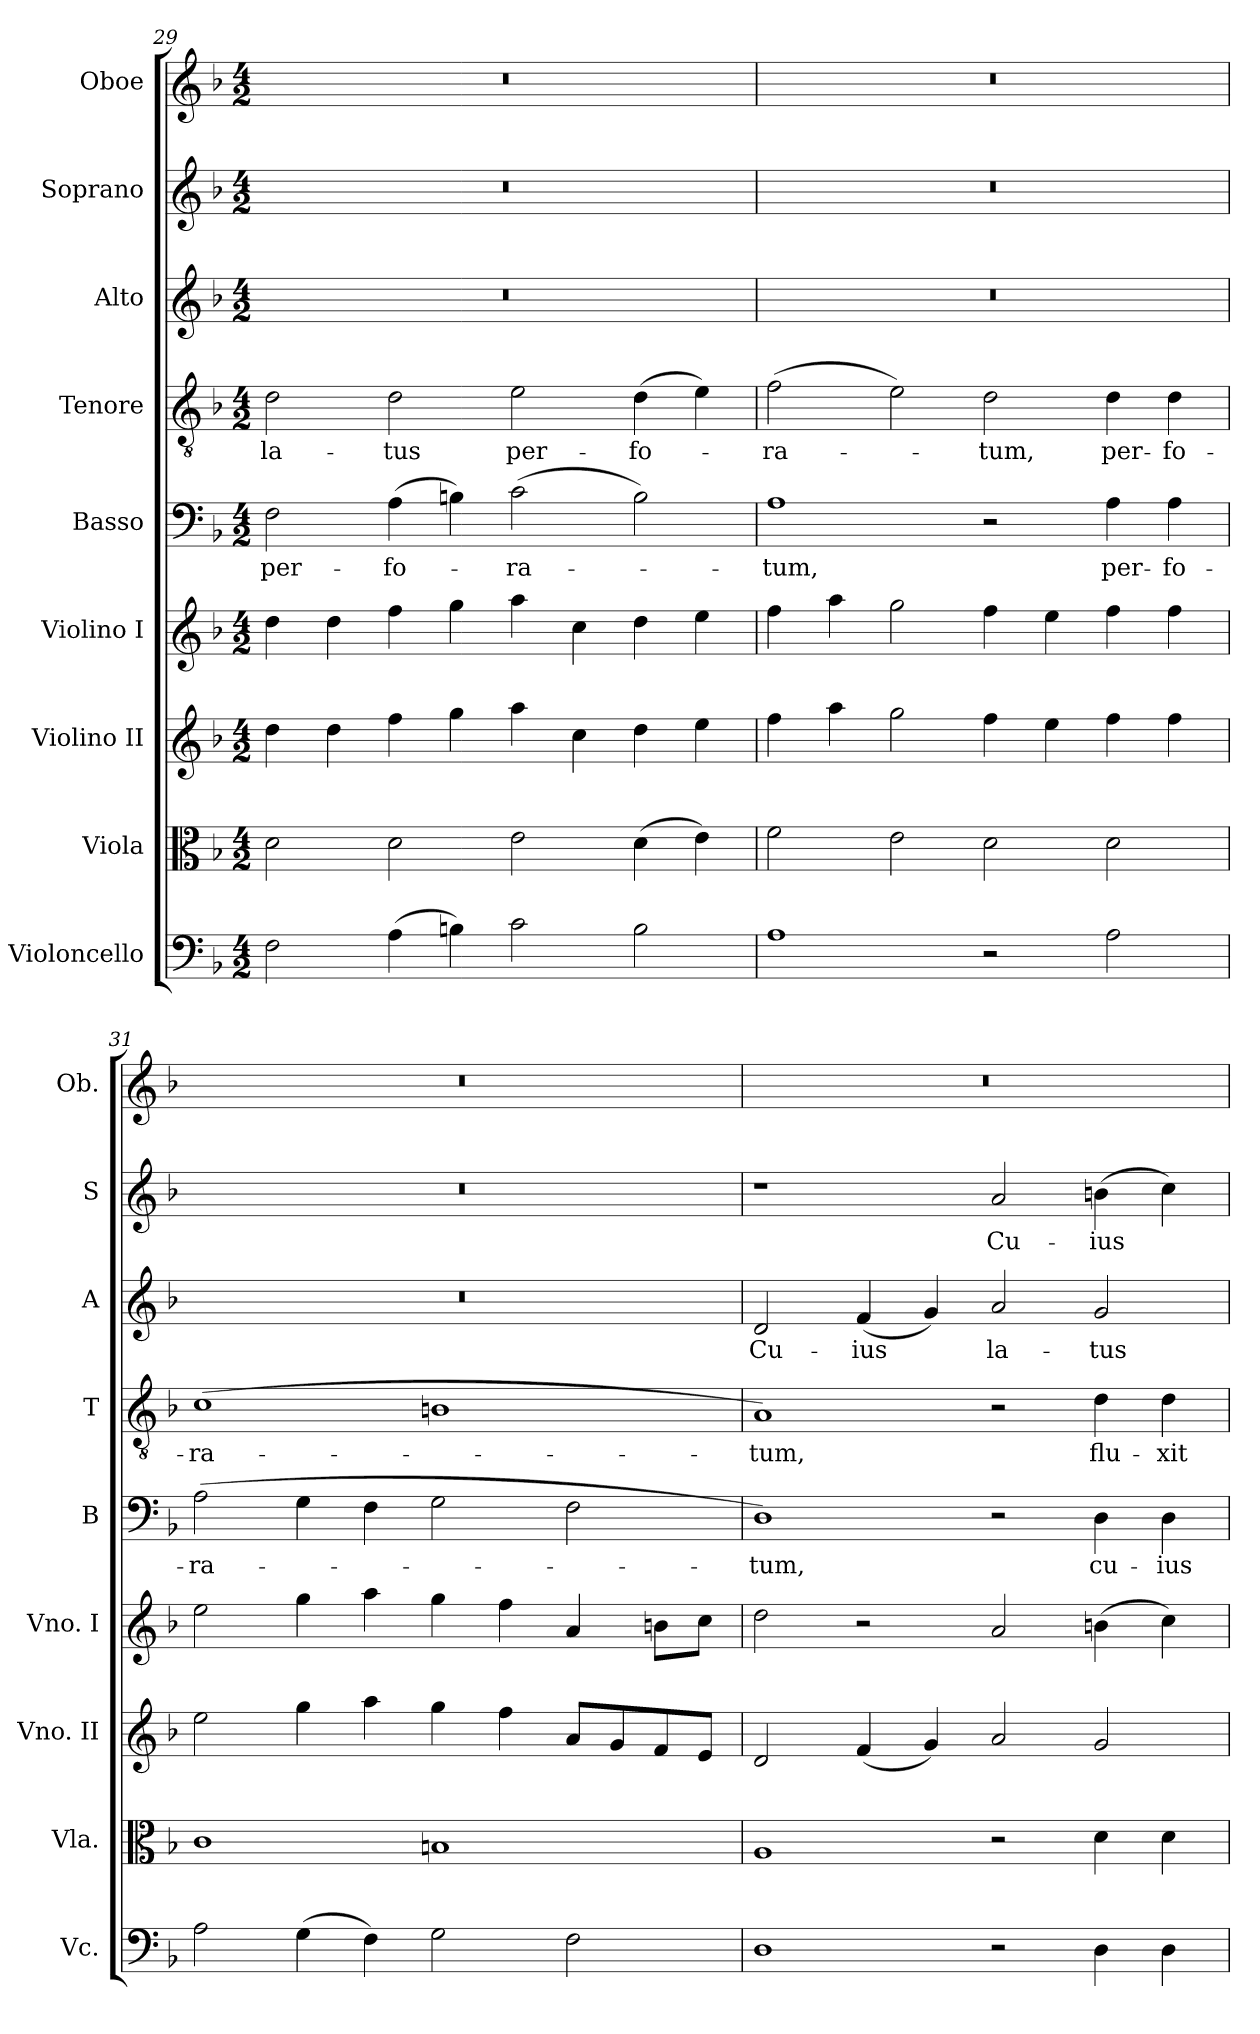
**kern	**kern	**kern	**kern	**kern	**text	**kern	**text	**kern	**text	**kern	**text	**kern
*part9	*part8	*part7	*part6	*part5	*part5	*part4	*part4	*part3	*part3	*part2	*part2	*part1
*staff9	*staff8	*staff7	*staff6	*staff5	*staff5	*staff4	*staff4	*staff3	*staff3	*staff2	*staff2	*staff1
*I"Violoncello	*I"Viola	*I"Violino II	*I"Violino I	*I"Basso	*	*I"Tenore	*	*I"Alto	*	*I"Soprano	*	*I"Oboe
*I'Vc.	*I'Vla.	*I'Vno. II	*I'Vno. I	*I'B	*	*I'T	*	*I'A	*	*I'S	*	*I'Ob.
!!LO:PB:g=z
*clefF4	*clefC3	*clefG2	*clefG2	*clefF4	*	*clefGv2	*	*clefG2	*	*clefG2	*	*clefG2
*k[b-]	*k[b-]	*k[b-]	*k[b-]	*k[b-]	*	*k[b-]	*	*k[b-]	*	*k[b-]	*	*k[b-]
*F:	*F:	*F:	*F:	*F:	*	*F:	*	*F:	*	*F:	*	*F:
*M4/2	*M4/2	*M4/2	*M4/2	*M4/2	*	*M4/2	*	*M4/2	*	*M4/2	*	*M4/2
=29	=29	=29	=29	=29	=29	=29	=29	=29	=29	=29	=29	=29
2F\	2d\	4dd\	4dd\	2F\	per-	2d\	la-	0r	.	0r	.	0r
.	.	4dd\	4dd\	.	.	.	.	.	.	.	.	.
(4A\	2d\	4ff\	4ff\	(4A\	-fo-	2d\	-tus	.	.	.	.	.
4Bn\)	.	4gg\	4gg\	4Bn\)	.	.	.	.	.	.	.	.
2c\	2e\	4aa\	4aa\	(2c\	-ra-	2e\	per-	.	.	.	.	.
.	.	4cc\	4cc\	.	.	.	.	.	.	.	.	.
2B\	(4d\	4dd\	4dd\	2B\)	.	(4d\	-fo-	.	.	.	.	.
.	4e\)	4ee\	4ee\	.	.	4e\)	.	.	.	.	.	.
=30	=30	=30	=30	=30	=30	=30	=30	=30	=30	=30	=30	=30
1A	2f\	4ff\	4ff\	1A	-tum,	(2f\	-ra-	0r	.	0r	.	0r
.	.	4aa\	4aa\	.	.	.	.	.	.	.	.	.
.	2e\	2gg\	2gg\	.	.	2e\)	.	.	.	.	.	.
2r	2d\	4ff\	4ff\	2r	.	2d\	-tum,	.	.	.	.	.
.	.	4ee\	4ee\	.	.	.	.	.	.	.	.	.
2A\	2d\	4ff\	4ff\	4A\	per-	4d\	per-	.	.	.	.	.
.	.	4ff\	4ff\	4A\	-fo-	4d\	-fo-	.	.	.	.	.
=31	=31	=31	=31	=31	=31	=31	=31	=31	=31	=31	=31	=31
2A\	1c	2ee\	2ee\	(2A\	-ra-	(1c	-ra-	0r	.	0r	.	0r
(4G\	.	4gg\	4gg\	4G\	.	.	.	.	.	.	.	.
4F\)	.	4aa\	4aa\	4F\	.	.	.	.	.	.	.	.
2G\	1Bn	4gg\	4gg\	2G\	.	1Bn	.	.	.	.	.	.
.	.	4ff\	4ff\	.	.	.	.	.	.	.	.	.
2F\	.	8a/L	4a/	2F\	.	.	.	.	.	.	.	.
.	.	8g/	.	.	.	.	.	.	.	.	.	.
.	.	8f/	8bn\L	.	.	.	.	.	.	.	.	.
.	.	8e/J	8cc\J	.	.	.	.	.	.	.	.	.
=32	=32	=32	=32	=32	=32	=32	=32	=32	=32	=32	=32	=32
1D	1A	2d/	2dd\	1D)	-tum,	1A)	-tum,	2d/	Cu-	1r	.	0r
.	.	(4f/	2r	.	.	.	.	(4f/	-ius	.	.	.
.	.	4g/)	.	.	.	.	.	4g/)	.	.	.	.
2r	2r	2a/	2a/	2r	.	2r	.	2a/	la-	2a/	Cu-	.
4D\	4d\	2g/	(4bn\	4D\	cu-	4d\	flu-	2g/	-tus	(4bn\	-ius	.
4D\	4d\	.	4cc\)	4D\	-ius	4d\	-xit	.	.	4cc\)	.	.
=	=	=	=	=	=	=	=	=	=	=	=	=
*-	*-	*-	*-	*-	*-	*-	*-	*-	*-	*-	*-	*-
